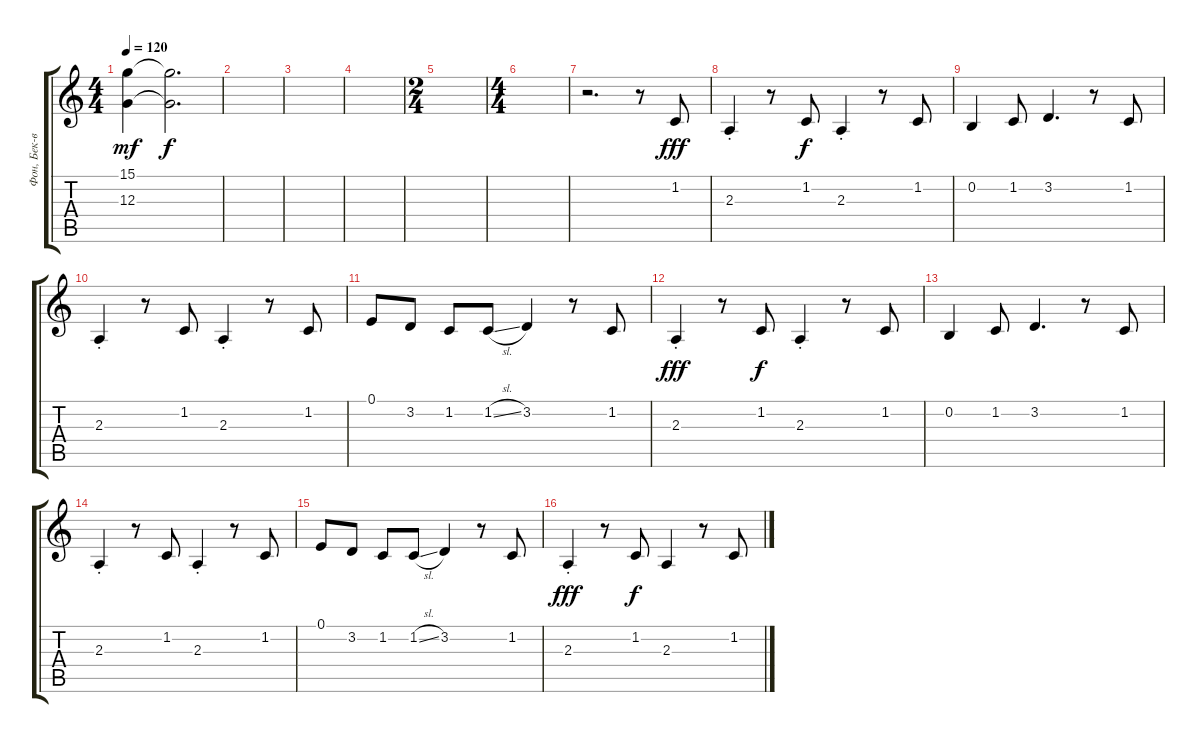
\track ("Фон, Бек-вокал" "Фон, Бек-в") {instrument stringensemble1}
\staff {score tabs}
\tuning (E4 B3 G3 D3 A2 E2) {hide}
\ts (4 4)
\tempo 120
\clef g2
\ks c
(15.1 12.3).4{dy mf} (15.1{t} 12.3{t}).2{d dy f} |
|
|
|
\ts (2 4)
|
\ts (4 4)
|
r.2{d} r.8 1.2.8{dy fff volume 16 instrument choiraahs} |
2.3{st}.4 r.8 1.2.8{dy f} 2.3{st}.4 r.8 1.2.8 |
0.2.4 1.2.8 3.2.4{d} r.8 1.2.8 |
2.3{st}.4 r.8 1.2.8 2.3{st}.4 r.8 1.2.8 |
0.1.8 3.2.8 1.2.8 1.2{sl}.8 3.2.4 r.8 1.2.8 |
2.3{st}.4{dy fff} r.8 1.2.8{dy f} 2.3{st}.4 r.8 1.2.8 |
0.2.4 1.2.8 3.2.4{d} r.8 1.2.8 |
2.3{st}.4 r.8 1.2.8 2.3{st}.4 r.8 1.2.8 |
0.1.8 3.2.8 1.2.8 1.2{sl}.8 3.2.4 r.8 1.2.8 |
2.3{st}.4{dy fff} r.8 1.2.8{dy f} 2.3.4 r.8 1.2.8
